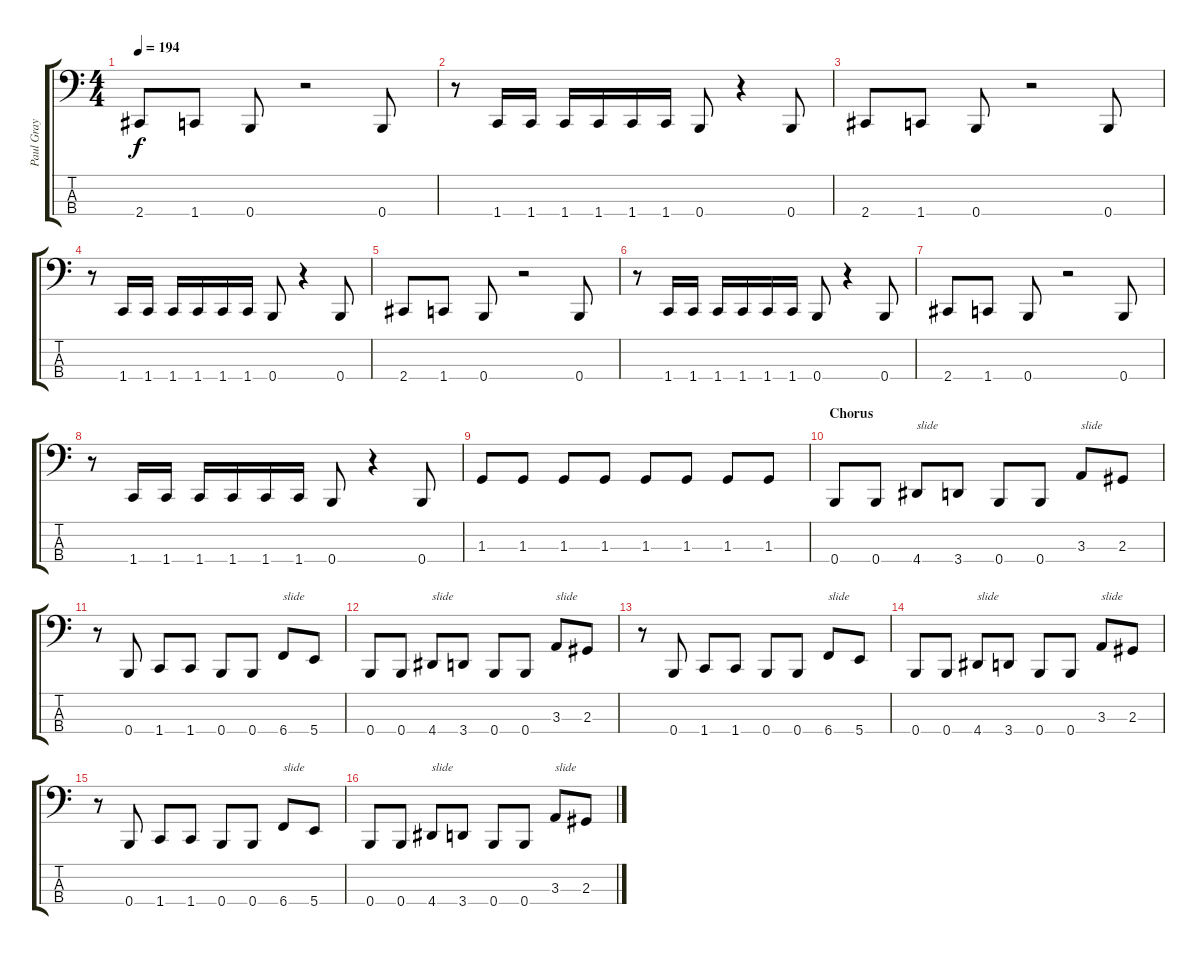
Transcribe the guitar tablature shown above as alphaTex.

\track ("Paul Gray" "Paul Gray") {instrument electricbasspick}
\staff {score tabs}
\tuning (E2 B1 Gb1 B0) {hide}
\ts (4 4)
\tempo 194
\clef f4
\ks c
2.4.8{dy f} 1.4.8 0.4.8 r.2 0.4.8 |
r.8 1.4.16 1.4.16 1.4.16 1.4.16 1.4.16 1.4.16 0.4.8 r.4 0.4.8 |
2.4.8 1.4.8 0.4.8 r.2 0.4.8 |
r.8 1.4.16 1.4.16 1.4.16 1.4.16 1.4.16 1.4.16 0.4.8 r.4 0.4.8 |
2.4.8 1.4.8 0.4.8 r.2 0.4.8 |
r.8 1.4.16 1.4.16 1.4.16 1.4.16 1.4.16 1.4.16 0.4.8 r.4 0.4.8 |
2.4.8 1.4.8 0.4.8 r.2 0.4.8 |
r.8 1.4.16 1.4.16 1.4.16 1.4.16 1.4.16 1.4.16 0.4.8 r.4 0.4.8 |
1.3.8 1.3.8 1.3.8 1.3.8 1.3.8 1.3.8 1.3.8 1.3.8 |
\section ("" "Chorus")
0.4.8 0.4.8 4.4.8{txt "slide"} 3.4.8 0.4.8 0.4.8 3.3.8{txt "slide"} 2.3.8 |
r.8 0.4.8 1.4.8 1.4.8 0.4.8 0.4.8 6.4.8{txt "slide"} 5.4.8 |
0.4.8 0.4.8 4.4.8{txt "slide"} 3.4.8 0.4.8 0.4.8 3.3.8{txt "slide"} 2.3.8 |
r.8 0.4.8 1.4.8 1.4.8 0.4.8 0.4.8 6.4.8{txt "slide"} 5.4.8 |
0.4.8 0.4.8 4.4.8{txt "slide"} 3.4.8 0.4.8 0.4.8 3.3.8{txt "slide"} 2.3.8 |
r.8 0.4.8 1.4.8 1.4.8 0.4.8 0.4.8 6.4.8{txt "slide"} 5.4.8 |
0.4.8 0.4.8 4.4.8{txt "slide"} 3.4.8 0.4.8 0.4.8 3.3.8{txt "slide"} 2.3.8
